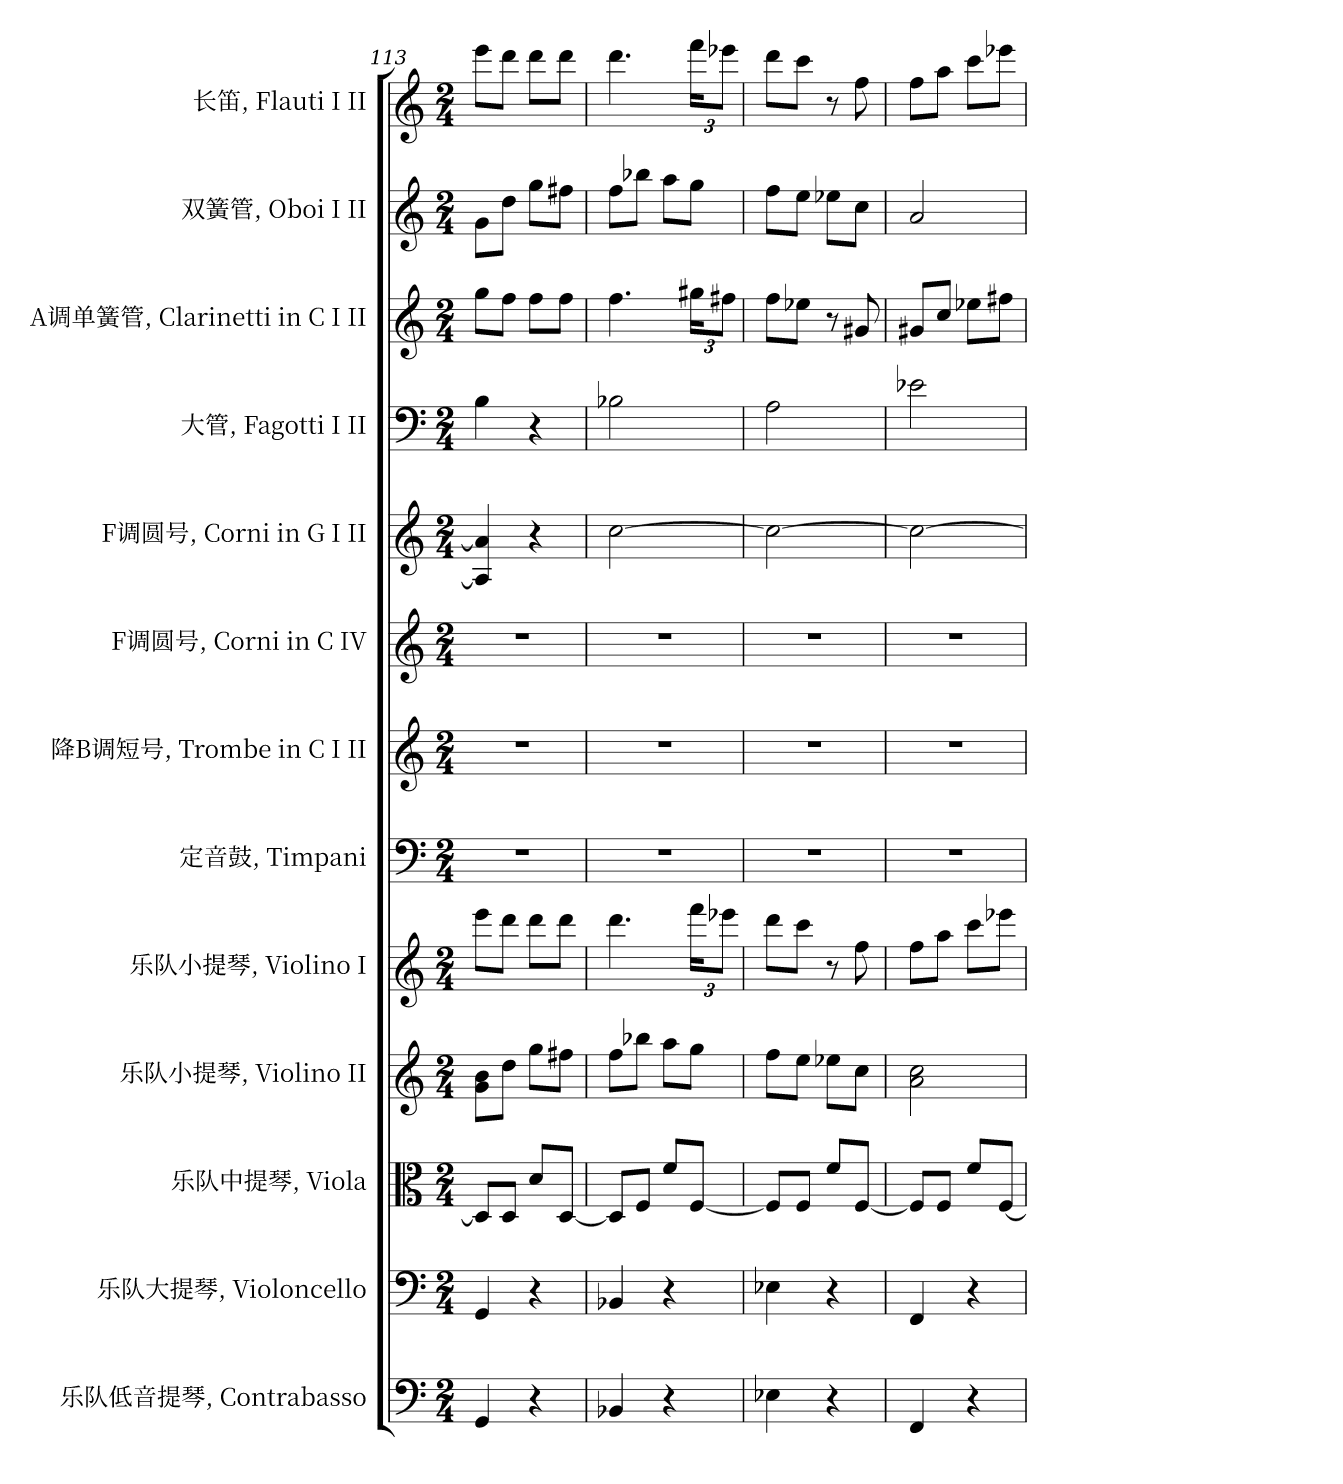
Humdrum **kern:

**kern	**kern	**kern	**kern	**kern	**kern	**kern	**kern	**kern	**kern	**kern	**kern	**kern
*part13	*part12	*part11	*part10	*part9	*part8	*part7	*part6	*part5	*part4	*part3	*part2	*part1
*staff13	*staff12	*staff11	*staff10	*staff9	*staff8	*staff7	*staff6	*staff5	*staff4	*staff3	*staff2	*staff1
*I"乐队低音提琴, Contrabasso	*I"乐队大提琴, Violoncello	*I"乐队中提琴, Viola	*I"乐队小提琴, Violino II	*I"乐队小提琴, Violino I	*I"定音鼓, Timpani	*I"降B调短号, Trombe in C I II	*I"F调圆号, Corni in C IV	*I"F调圆号, Corni in G I II	*I"大管, Fagotti I II	*I"A调单簧管, Clarinetti in C I II	*I"双簧管, Oboi I II	*I"长笛, Flauti I II
*I'Cbs.	*	*	*	*	*I'Timp.	*	*	*	*	*I'A Cl.	*I'Ob.	*I'Fl.
*clefF4	*clefF4	*clefC3	*clefG2	*clefG2	*clefF4	*clefG2	*clefG2	*clefG2	*clefF4	*clefG2	*clefG2	*clefG2
*ITrd7c12	*	*	*	*	*	*ITrd1c2	*ITrd4c7	*ITrd4c7	*	*ITrd2c3	*	*
*k[]	*k[]	*k[]	*k[]	*k[]	*k[]	*k[b-e-]	*k[b-]	*k[b-]	*k[]	*k[f#c#g#]	*k[]	*k[]
*M2/4	*M2/4	*M2/4	*M2/4	*M2/4	*M2/4	*M2/4	*M2/4	*M2/4	*M2/4	*M2/4	*M2/4	*M2/4
*MM122	*MM122	*MM122	*MM122	*MM122	*MM122	*MM122	*MM122	*MM122	*MM122	*MM122	*MM122	*MM122
=113	=113	=113	=113	=113	=113	=113	=113	=113	=113	=113	=113	=113
4GGG/	4GG/	8D/L]	8g\ 8b\L	8eee\L	2r	2r	2r	4D/] 4d/]	4B\	8ee\L	8g\L	8eee\L
.	.	8D/J	8dd\J	8ddd\J	.	.	.	.	.	8dd\J	8dd\J	8ddd\J
*	*	*	*	*	*	*	*	*	*	*	*	*MM126
4r	4r	8d/L	8gg\L	8ddd\L	.	.	.	4r	4r	8dd\L	8gg\L	8ddd\L
*	*	*	*	*	*	*	*	*	*	*	*	*MM108
.	.	[8D/J	8ff#X\J	8ddd\J	.	.	.	.	.	8dd\J	8ff#X\J	8ddd\J
=114	=114	=114	=114	=114	=114	=114	=114	=114	=114	=114	=114	=114
*	*	*	*	*	*	*	*	*	*	*	*	*MM122
4BBB-X/	4BB-X/	8D/L]	8ff\L	4.ddd\	2r	2r	2r	[2f\	2B-X\	4.dd\	8ff\L	4.ddd\
.	.	8F/J	8bb-X\J	.	.	.	.	.	.	.	8bb-X\J	.
4r	4r	8f/L	8aa\L	.	.	.	.	.	.	.	8aa\L	.
*	*	*	*	*Xbrackettup	*	*	*	*	*	*Xbrackettup	*	*Xbrackettup
.	.	[8F/J	8gg\J	24fff\KL	.	.	.	.	.	24ee#X\KL	8gg\J	24fff\KL
.	.	.	.	12eee-X\J	.	.	.	.	.	12dd#X\J	.	12eee-X\J
=115	=115	=115	=115	=115	=115	=115	=115	=115	=115	=115	=115	=115
*	*	*	*	*	*	*	*	*	*	*	*	*MM122
4EE-X\	4E-X\	8F/L]	8ff\L	8ddd\L	2r	2r	2r	2f\_	2A\	8dd\L	8ff\L	8ddd\L
.	.	8F/J	8ee\J	8ccc\J	.	.	.	.	.	8ccn\J	8ee\J	8ccc\J
*	*	*	*	*	*	*	*	*	*	*	*	*MM126
4r	4r	8f/L	8ee-X\L	8r	.	.	.	.	.	8r	8ee-X\L	8r
.	.	[8F/J	8cc\J	8ff\	.	.	.	.	.	8e#X/	8cc\J	8ff\
=116	=116	=116	=116	=116	=116	=116	=116	=116	=116	=116	=116	=116
*	*	*	*	*	*	*	*	*	*	*	*	*MM122
4FFF/	4FF/	8F/L]	2a\ 2cc\	8ff\L	2r	2r	2r	2f\_	2e-X\	8e#X/L	2a/	8ff\L
.	.	8F/J	.	8aa\J	.	.	.	.	.	8a/J	.	8aa\J
*	*	*	*	*	*	*	*	*	*	*	*	*MM126
4r	4r	8f/L	.	8ccc\L	.	.	.	.	.	8ccn\L	.	8ccc\L
.	.	[8F/J	.	8eee-X\J	.	.	.	.	.	8dd#X\J	.	8eee-X\J
=	=	=	=	=	=	=	=	=	=	=	=	=
*-	*-	*-	*-	*-	*-	*-	*-	*-	*-	*-	*-	*-
